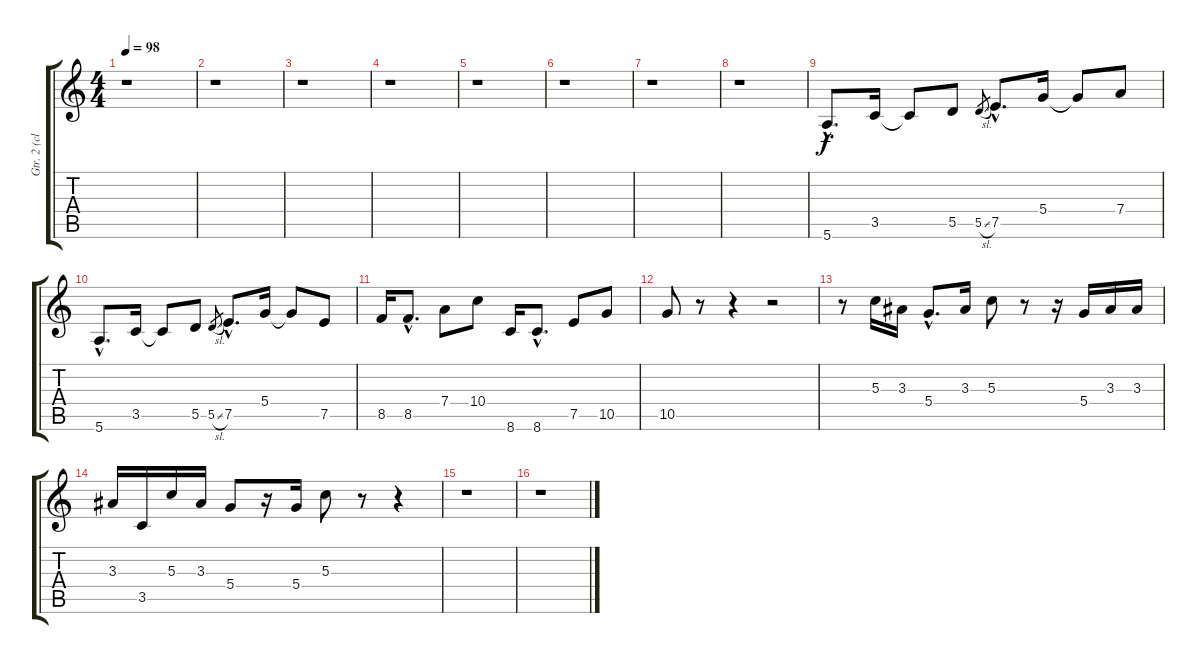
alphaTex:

\track ("Gtr. 2 (clean)" "Gtr. 2 (cl") {instrument electricguitarjazz}
\staff {score tabs}
\tuning (E4 B3 G3 D3 A2 E2) {hide}
\ts (4 4)
\tempo 98
\clef g2
\ks c
r.1{dy f instrument electricguitarjazz} |
r.1 |
r.1 |
r.1 |
r.1 |
r.1 |
r.1 |
r.1 |
5.6{hac}.8{d} 3.5.16 3.5{t}.8 5.5.8 5.5{sl}.8{gr} 7.5{hac}.8{d} 5.4.16 5.4{t}.8 7.4.8 |
5.6{hac}.8{d} 3.5.16 3.5{t}.8 5.5.8 5.5{sl}.8{gr} 7.5{hac}.8{d} 5.4.16 5.4{t}.8 7.5.8 |
8.5.16 8.5{hac}.8{d} 7.4.8 10.4.8 8.6.16 8.6{hac}.8{d} 7.5.8 10.5.8 |
10.5.8 r.8 r.4 r.2 |
r.8 5.3.16 3.3.16 5.4{hac}.8{d} 3.3.16 5.3.8 r.8 r.16 5.4.16 3.3.16 3.3.16 |
3.3.16 3.5.16 5.3.16 3.3.16 5.4.8 r.16 5.4.16 5.3.8 r.8 r.4 |
r.1 |
r.1
